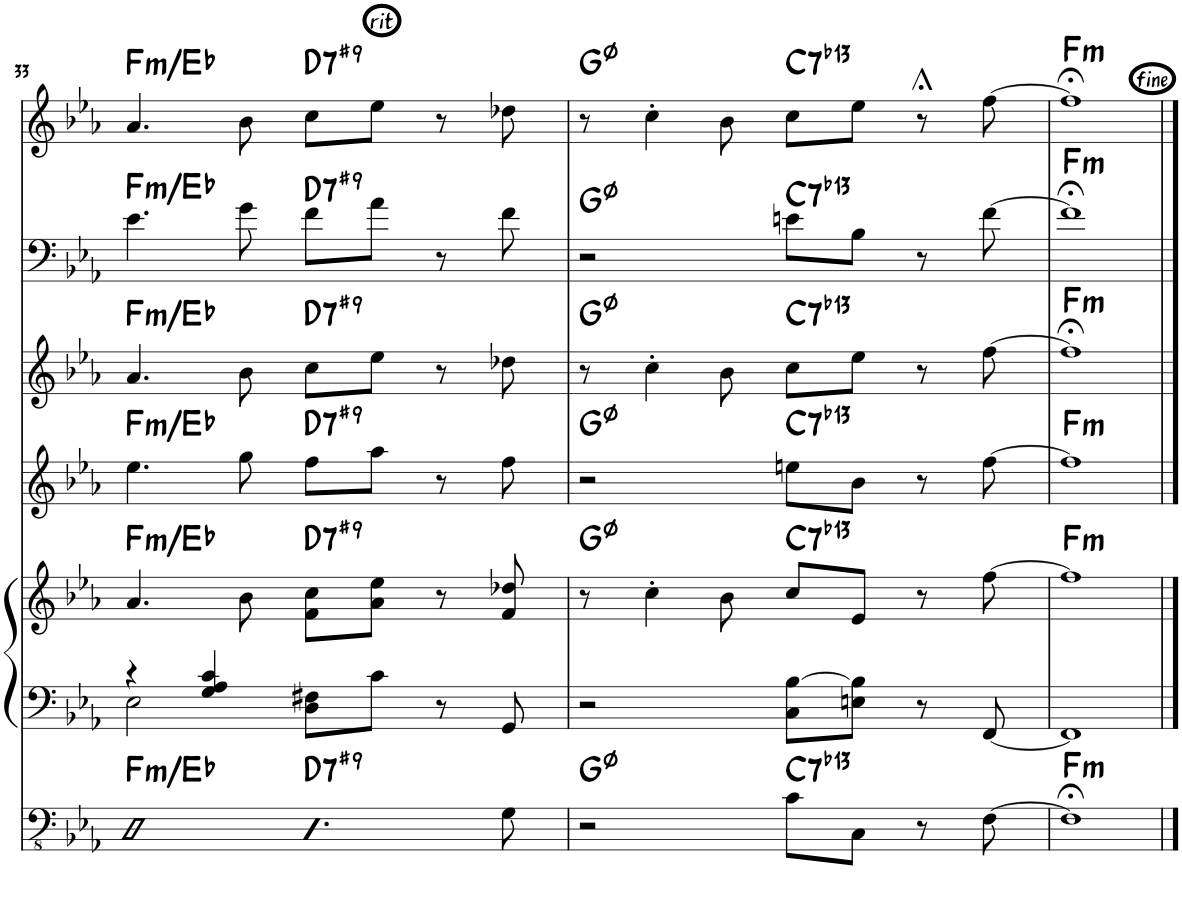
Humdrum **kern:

**kern	**harte	**kern	**kern	**harte	**kern	**harte	**kern	**harte	**kern	**harte	**kern	**harte
*part6	*part6	*part5	*part5	*part5	*part4	*part4	*part3	*part3	*part2	*part2	*part1	*part1
*staff7	*	*staff6	*staff5	*	*staff4	*	*staff3	*	*staff2	*	*staff1	*
*I"Bass Guitar	*	*I"Piano	*	*	*I"Bb Instruments (Tenor Sax play 8va)	*	*I"Bb Trumpet	*	*I"Concert Instruments (Bass Clef)	*	*I"Concert Instruments	*
*	*	*I'Pno	*	*	*I'S Sax	*	*I'Tpt	*	*	*	*	*
!!LO:PB:g=z
*clefFv4	*	*clefF4	*clefG2	*	*clefG2	*	*clefG2	*	*clefF4	*	*clefG2	*
*	*	*	*	*	*ITrd1c2	*	*ITrd1c2	*	*	*	*	*
*k[b-e-a-]	*	*k[b-e-a-]	*k[b-e-a-]	*	*k[b-e-a-]	*	*k[b-e-a-]	*	*k[b-e-a-]	*	*k[b-e-a-]	*
*M2/2	*	*M2/2	*M2/2	*	*M2/2	*	*M2/2	*	*M2/2	*	*M2/2	*
*met(c|)	*	*met(c|)	*met(c|)	*	*met(c|)	*	*met(c|)	*	*met(c|)	*	*met(c|)	*
=33	=33	=33	=33	=33	=33	=33	=33	=33	=33	=33	=33	=33
*	*	*^	*	*	*	*	*	*	*	*	*	*
!	!LO:H:n=1:kt=m	!	!	!	!	!	!	!	!	!	!	!	!
!	!LO:H:n=2:kt=N.C.	!	!	!	!LO:H:kt=m	!	!LO:H:kt=m	!	!LO:H:kt=m	!	!LO:H:kt=m	!	!LO:H:kt=m
2DD	F:min/b7 N	4r	2E-\	4.a-/	F:min/b7	4.ee-\	F:min/b7	4.a-/	F:min/b7	4.e-\	F:min/b7	4.a-/	F:min/b7
.	.	4G/ 4A-/ 4c/	.	.	.	.	.	.	.	.	.	.	.
!	!	!	!	!	!LO:H:kt=N.C.	!	!LO:H:kt=N.C.	!	!LO:H:kt=N.C.	!	!LO:H:kt=N.C.	!	!LO:H:kt=N.C.
.	.	.	.	8b-\	N	8gg\	N	8b-\	N	8g\	N	8b-\	N
!	!LO:H:kt=7	!	!	!	!LO:H:kt=7	!	!LO:H:kt=7	!	!LO:H:kt=7	!	!LO:H:kt=7	!	!LO:H:kt=7
4.DD	D:7(#9)	8D\ 8F#X\L	2ryy	8f\ 8cc\L	D:7(#9)	8ff\L	D:7(#9)	8cc\L	D:7(#9)	8f\L	D:7(#9)	8cc\L	D:7(#9)
!	!	!	!	!	!	!	!	!	!	!	!	!LO:TX:a:t=rit	!
.	.	8c\J	.	8a-\ 8ee-\J	.	8aa-\J	.	8ee-\J	.	8a-\J	.	8ee-\J	.
.	.	8r	.	8r	.	8r	.	8r	.	8r	.	8r	.
8GG\	.	8GG/	.	8f/ 8dd-X/	.	8ff\	.	8dd-X\	.	8f\	.	8dd-X\	.
*	*	*v	*v	*	*	*	*	*	*	*	*	*	*
=34	=34	=34	=34	=34	=34	=34	=34	=34	=34	=34	=34	=34
2r	G:hdim7	2r	8r	G:hdim7	2r	G:hdim7	8r	G:hdim7	2r	G:hdim7	8r	G:hdim7
.	.	.	4cc'\	.	.	.	4cc'\	.	.	.	4cc'\	.
.	.	.	8b-\	.	.	.	8b-\	.	.	.	8b-\	.
!	!LO:H:kt=7	!	!	!LO:H:kt=7	!	!LO:H:kt=7	!	!LO:H:kt=7	!	!LO:H:kt=7	!	!LO:H:kt=7
8C\L	C:7(b13)	8C\ [8B-\L	8cc/L	C:7(b13)	8een\L	C:7(b13)	8cc\L	C:7(b13)	8en\L	C:7(b13)	8cc\L	C:7(b13)
8CC\J	.	8En\ 8B-\]J	8e-/J	.	8b-\J	.	8ee-\J	.	8B-\J	.	8ee-\J	.
8r	.	8r	8r	.	8r	.	8r	.	8r	.	8r;<	.
[8FF\	.	[8FF/	[8ff\	.	[8ff\	.	[8ff\	.	[8f\	.	[8ff\	.
=35	=35	=35	=35	=35	=35	=35	=35	=35	=35	=35	=35	=35
!	!LO:H:kt=m	!	!	!LO:H:kt=m	!	!LO:H:kt=m	!	!LO:H:kt=m	!	!LO:H:kt=m	!	!LO:H:kt=m
1FF;<]	F:min	1FF]	1ff]	F:min	1ff]	F:min	1ff;<]	F:min	1f;<]	F:min	1ff;<]	F:min
==	==	==	==	==	==	==	==	==	==	==	==	==
*-	*-	*-	*-	*-	*-	*-	*-	*-	*-	*-	*-	*-
